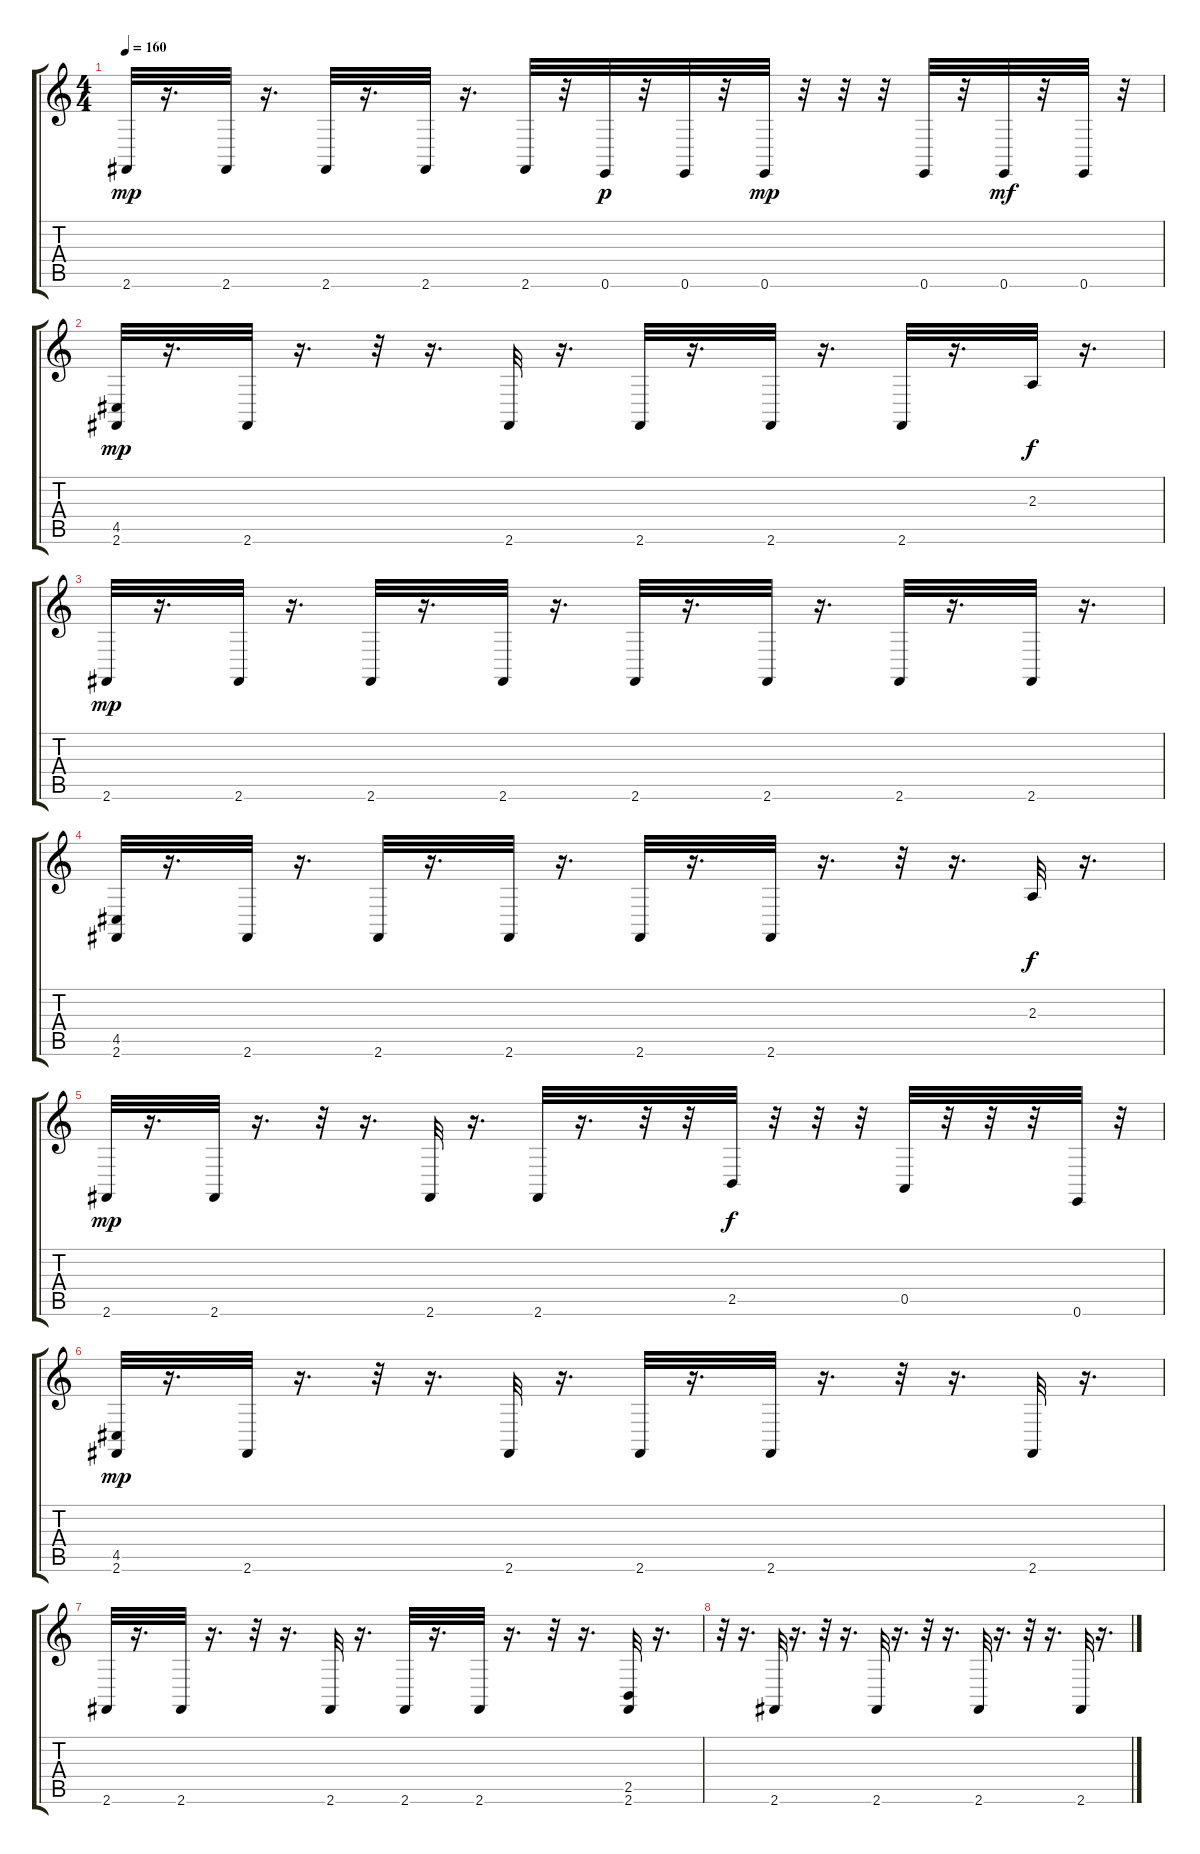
\track "" {instrument acousticgrandpiano}
\staff {score tabs}
\tuning (E4 B3 G3 D3 A2 E2) {hide}
\ts (4 4)
\tempo 160
\clef g2
\ks c
2.6.32{dy mp} r.16{d} 2.6.32 r.16{d} 2.6.32 r.16{d} 2.6.32 r.16{d} 2.6.32 r.32 0.6.32{dy p} r.32 0.6.32 r.32 0.6.32{dy mp} r.32 r.32 r.32 0.6.32 r.32 0.6.32{dy mf} r.32 0.6.32 r.32 |
(4.5 2.6).32{dy mp} r.16{d} 2.6.32 r.16{d} r.32 r.16{d} 2.6.32 r.16{d} 2.6.32 r.16{d} 2.6.32 r.16{d} 2.6.32 r.16{d} 2.3.32{dy f} r.16{d} |
2.6.32{dy mp} r.16{d} 2.6.32 r.16{d} 2.6.32 r.16{d} 2.6.32 r.16{d} 2.6.32 r.16{d} 2.6.32 r.16{d} 2.6.32 r.16{d} 2.6.32 r.16{d} |
(4.5 2.6).32 r.16{d} 2.6.32 r.16{d} 2.6.32 r.16{d} 2.6.32 r.16{d} 2.6.32 r.16{d} 2.6.32 r.16{d} r.32 r.16{d} 2.3.32{dy f} r.16{d} |
2.6.32{dy mp} r.16{d} 2.6.32 r.16{d} r.32 r.16{d} 2.6.32 r.16{d} 2.6.32 r.16{d} r.32 r.32 2.5.32{dy f} r.32 r.32 r.32 0.5.32 r.32 r.32 r.32 0.6.32 r.32 |
(4.5 2.6).32{dy mp} r.16{d} 2.6.32 r.16{d} r.32 r.16{d} 2.6.32 r.16{d} 2.6.32 r.16{d} 2.6.32 r.16{d} r.32 r.16{d} 2.6.32 r.16{d} |
2.6.32 r.16{d} 2.6.32 r.16{d} r.32 r.16{d} 2.6.32 r.16{d} 2.6.32 r.16{d} 2.6.32 r.16{d} r.32 r.16{d} (2.5 2.6).32 r.16{d} |
r.32 r.16{d} 2.6.32 r.16{d} r.32 r.16{d} 2.6.32 r.16{d} r.32 r.16{d} 2.6.32 r.16{d} r.32 r.16{d} 2.6.32 r.16{d}
